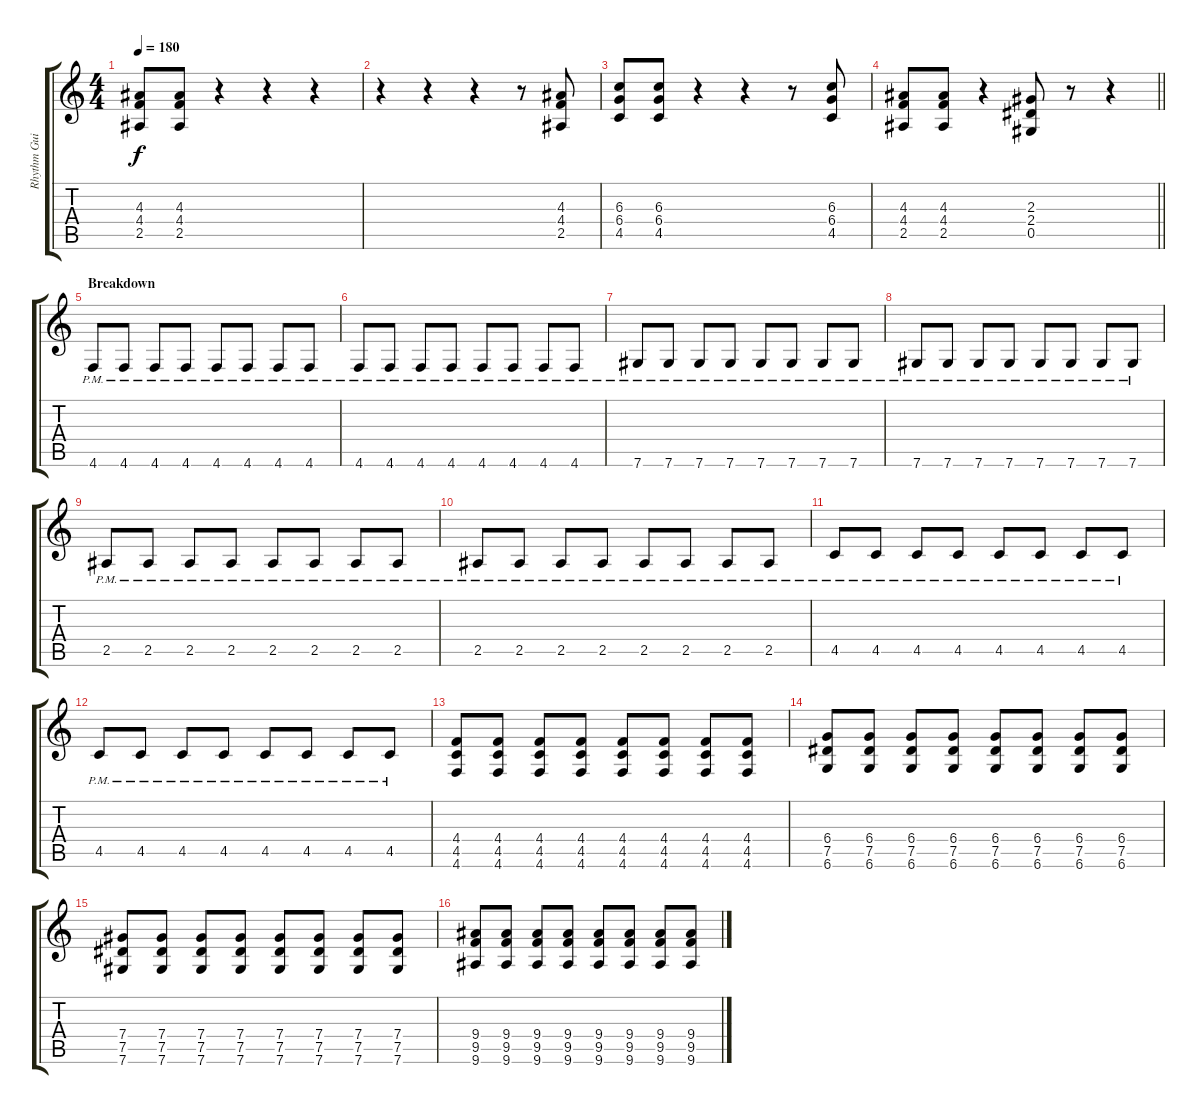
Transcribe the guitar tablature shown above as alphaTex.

\track ("Rhythm Guitar" "Rhythm Gui") {instrument distortionguitar}
\staff {score tabs}
\tuning (Eb4 Bb3 Gb3 Db3 Ab2 Db2) {hide}
\ts (4 4)
\tempo 180
\clef g2
\ks c
(4.3 4.4 2.5).8{dy f} (4.3 4.4 2.5).8 r.4 r.4 r.4 |
r.4 r.4 r.4 r.8 (4.3 4.4 2.5).8 |
(6.3 6.4 4.5).8 (6.3 6.4 4.5).8 r.4 r.4 r.8 (6.3 6.4 4.5).8 |
\barLineRight lightlight
(4.3 4.4 2.5).8 (4.3 4.4 2.5).8 r.4 (2.3 2.4 0.5).8 r.8 r.4 |
\section ("" "Breakdown")
4.6{pm}.8 4.6{pm}.8 4.6{pm}.8 4.6{pm}.8 4.6{pm}.8 4.6{pm}.8 4.6{pm}.8 4.6{pm}.8 |
4.6{pm}.8 4.6{pm}.8 4.6{pm}.8 4.6{pm}.8 4.6{pm}.8 4.6{pm}.8 4.6{pm}.8 4.6{pm}.8 |
7.6{pm}.8 7.6{pm}.8 7.6{pm}.8 7.6{pm}.8 7.6{pm}.8 7.6{pm}.8 7.6{pm}.8 7.6{pm}.8 |
7.6{pm}.8 7.6{pm}.8 7.6{pm}.8 7.6{pm}.8 7.6{pm}.8 7.6{pm}.8 7.6{pm}.8 7.6{pm}.8 |
2.5{pm}.8 2.5{pm}.8 2.5{pm}.8 2.5{pm}.8 2.5{pm}.8 2.5{pm}.8 2.5{pm}.8 2.5{pm}.8 |
2.5{pm}.8 2.5{pm}.8 2.5{pm}.8 2.5{pm}.8 2.5{pm}.8 2.5{pm}.8 2.5{pm}.8 2.5{pm}.8 |
4.5{pm}.8 4.5{pm}.8 4.5{pm}.8 4.5{pm}.8 4.5{pm}.8 4.5{pm}.8 4.5{pm}.8 4.5{pm}.8 |
4.5{pm}.8 4.5{pm}.8 4.5{pm}.8 4.5{pm}.8 4.5{pm}.8 4.5{pm}.8 4.5{pm}.8 4.5{pm}.8 |
(4.4 4.5 4.6).8 (4.4 4.5 4.6).8 (4.4 4.5 4.6).8 (4.4 4.5 4.6).8 (4.4 4.5 4.6).8 (4.4 4.5 4.6).8 (4.4 4.5 4.6).8 (4.4 4.5 4.6).8 |
(6.4 7.5 6.6).8 (6.4 7.5 6.6).8 (6.4 7.5 6.6).8 (6.4 7.5 6.6).8 (6.4 7.5 6.6).8 (6.4 7.5 6.6).8 (6.4 7.5 6.6).8 (6.4 7.5 6.6).8 |
(7.4 7.5 7.6).8 (7.4 7.5 7.6).8 (7.4 7.5 7.6).8 (7.4 7.5 7.6).8 (7.4 7.5 7.6).8 (7.4 7.5 7.6).8 (7.4 7.5 7.6).8 (7.4 7.5 7.6).8 |
(9.4 9.5 9.6).8 (9.4 9.5 9.6).8 (9.4 9.5 9.6).8 (9.4 9.5 9.6).8 (9.4 9.5 9.6).8 (9.4 9.5 9.6).8 (9.4 9.5 9.6).8 (9.4 9.5 9.6).8
